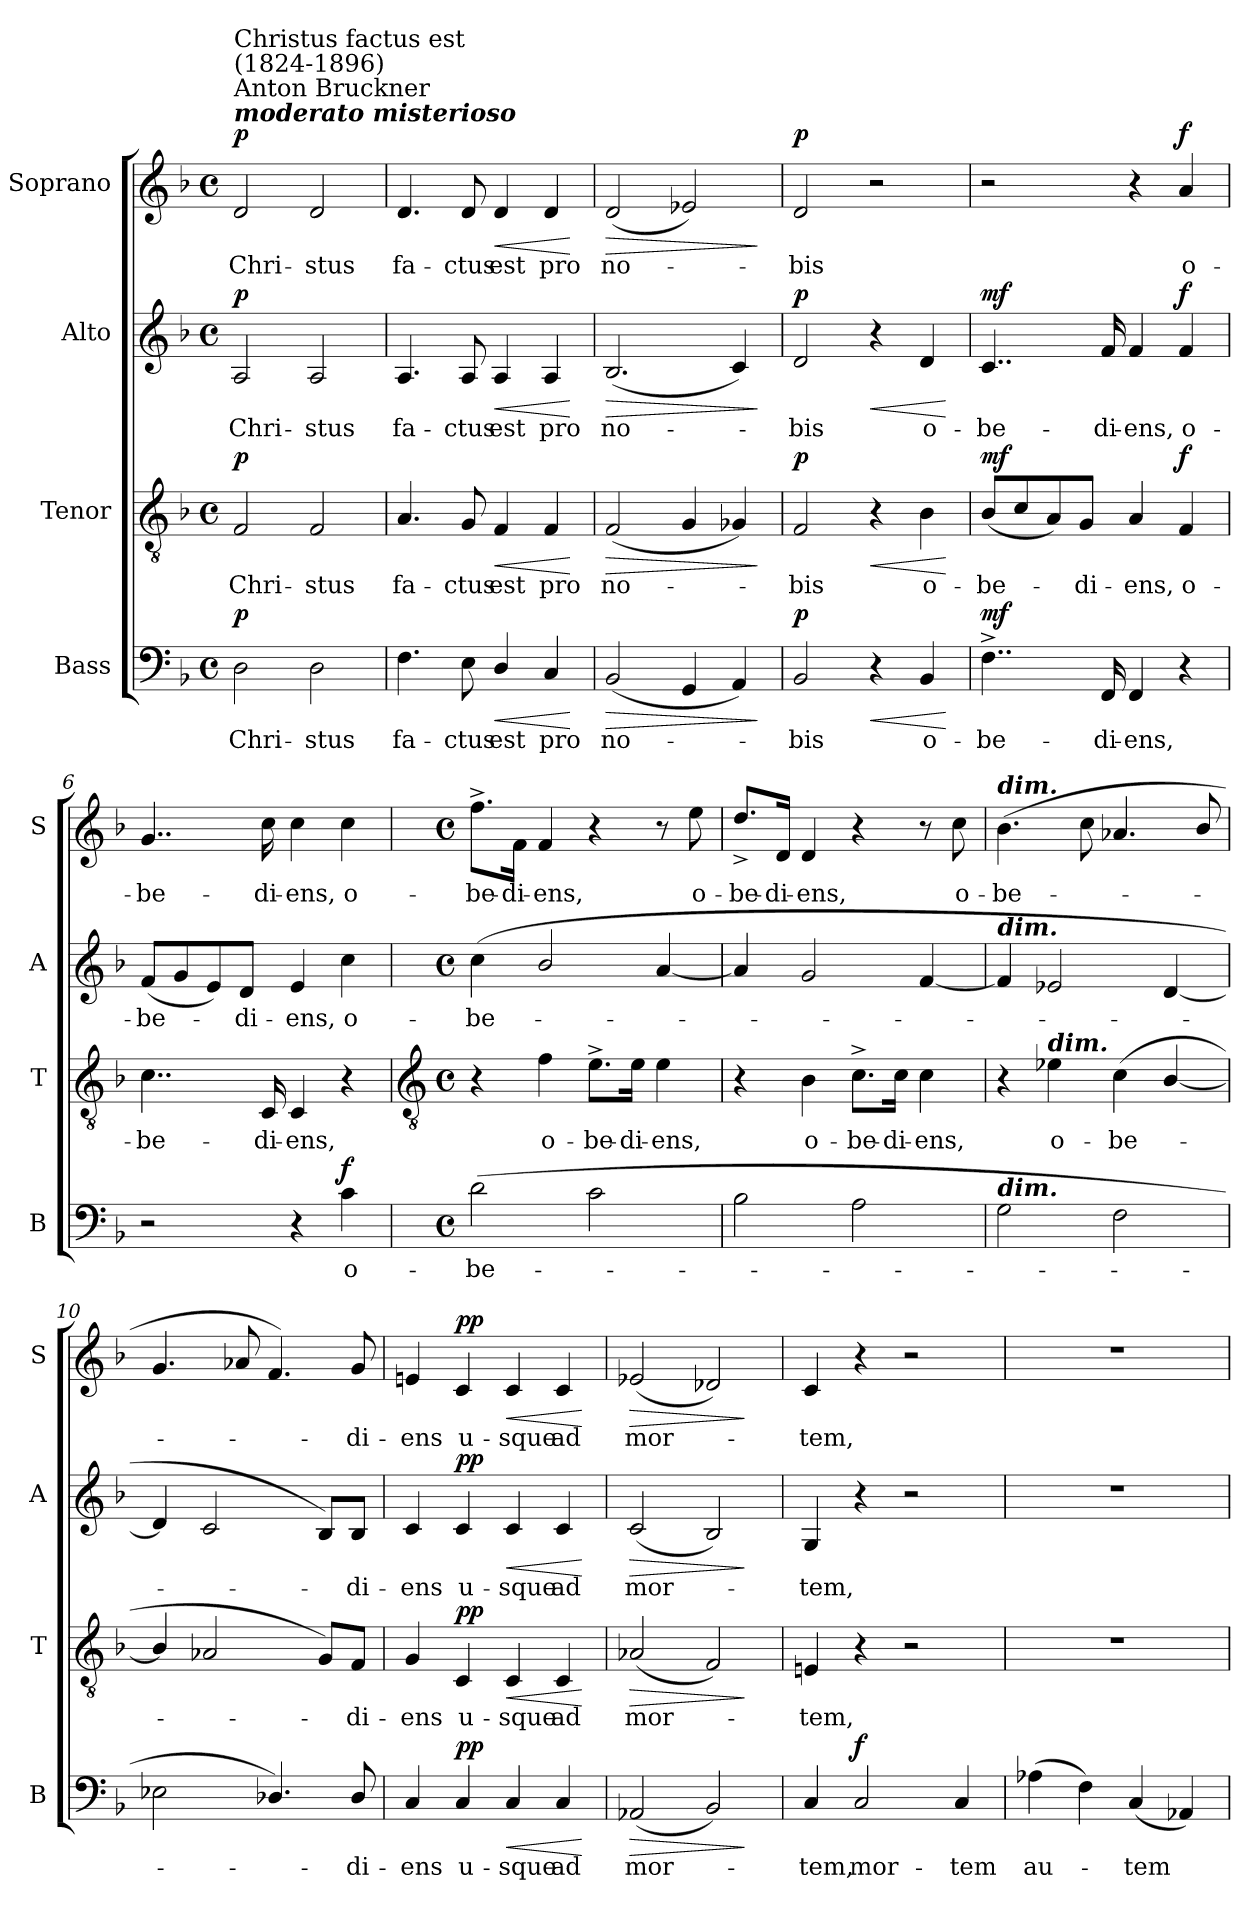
**kern	**text	**dynam	**kern	**text	**dynam	**kern	**text	**dynam	**kern	**text	**dynam
*part4	*part4	*part4	*part3	*part3	*part3	*part2	*part2	*part2	*part1	*part1	*part1
*staff4	*staff4	*staff4	*staff3	*staff3	*staff3	*staff2	*staff2	*staff2	*staff1	*staff1	*staff1
*I"Bass	*	*	*I"Tenor	*	*	*I"Alto	*	*	*I"Soprano	*	*
*I'B	*	*	*I'T	*	*	*I'A	*	*	*I'S	*	*
*clefF4	*	*	*clefGv2	*	*	*clefG2	*	*	*clefG2	*	*
*k[b-]	*	*	*k[b-]	*	*	*k[b-]	*	*	*k[b-]	*	*
*F:	*	*	*F:	*	*	*F:	*	*	*F:	*	*
*M4/4	*	*	*M4/4	*	*	*M4/4	*	*	*M4/4	*	*
*met(c)	*	*	*met(c)	*	*	*met(c)	*	*	*met(c)	*	*
*MM96	*	*	*MM96	*	*	*MM96	*	*	*MM96	*	*
=1	=1	=1	=1	=1	=1	=1	=1	=1	=1	=1	=1
!	!	!	!	!	!	!	!	!	!LO:TX:a:Bi:t=moderato misterioso	!	!
!	!	!	!	!	!	!	!	!	!LO:TX:a:t=Anton Bruckner	!	!
!	!	!	!	!	!	!	!	!	!LO:TX:a:t=(1824-1896)	!	!
!	!	!	!	!	!	!	!	!	!LO:TX:a:t=Christus factus est	!	!
!	!LO:LY:b	!LO:DY:b	!	!LO:LY:b	!LO:DY:b	!	!LO:LY:b	!LO:DY:b	!	!LO:LY:b	!LO:DY:b
2D\	Chri-	p	2F/	Chri-	p	2A/	Chri-	p	2d/	Chri-	p
!	!LO:LY:b	!	!	!LO:LY:b	!	!	!LO:LY:b	!	!	!LO:LY:b	!
2D\	-stus	.	2F/	-stus	.	2A/	-stus	.	2d/	-stus	.
=2	=2	=2	=2	=2	=2	=2	=2	=2	=2	=2	=2
!	!LO:LY:b	!	!	!LO:LY:b	!	!	!LO:LY:b	!	!	!LO:LY:b	!
4.F\	fa-	.	4.A/	fa-	.	4.A/	fa-	.	4.d/	fa-	.
!	!LO:LY:b	!	!	!LO:LY:b	!	!	!LO:LY:b	!	!	!LO:LY:b	!
8E\	-ctus	.	8G/	-ctus	.	8A/	-ctus	.	8d/	-ctus	.
!	!LO:LY:b	!LO:HP:b	!	!LO:LY:b	!LO:HP:b	!	!LO:LY:b	!LO:HP:b	!	!LO:LY:b	!LO:HP:b
4D/	est	<	4F/	est	<	4A/	est	<	4d/	est	<
!	!LO:LY:b	!	!	!LO:LY:b	!	!	!LO:LY:b	!	!	!LO:LY:b	!
4C/	pro	.	4F/	pro	.	4A/	pro	.	4d/	pro	.
.	.	[	.	.	[	.	.	[	.	.	[
=3	=3	=3	=3	=3	=3	=3	=3	=3	=3	=3	=3
!	!LO:LY:b	!LO:HP:b	!	!LO:LY:b	!LO:HP:b	!	!LO:LY:b	!LO:HP:b	!	!LO:LY:b	!LO:HP:b
(<2BB-/	no-	>	(<2F/	no-	>	(<2.B-/	no-	>	(<2d/	no-	>
4GG/	.	.	4G/	.	.	.	.	.	2e-X/)	.	.
4AA/)	.	.	4G-X/)	.	.	4c/)	.	.	.	.	.
.	.	]	.	.	]	.	.	]	.	.	]
=4	=4	=4	=4	=4	=4	=4	=4	=4	=4	=4	=4
!	!LO:LY:b	!LO:DY:b	!	!LO:LY:b	!LO:DY:b	!	!LO:LY:b	!LO:DY:b	!	!LO:LY:b	!LO:DY:b
2BB-/	bis	p	2F/	bis	p	2d/	bis	p	2d/	bis	p
!	!	!LO:HP:b	!	!	!LO:HP:b	!	!	!LO:HP:b	!	!	!
4r	.	<	4r	.	<	4r	.	<	2r	.	.
!	!LO:LY:b	!	!	!LO:LY:b	!	!	!LO:LY:b	!	!	!	!
4BB-/	o-	.	4B-\	o-	.	4d/	o-	.	.	.	.
.	.	[	.	.	[	.	.	[	.	.	.
=5	=5	=5	=5	=5	=5	=5	=5	=5	=5	=5	=5
!	!LO:LY:b	!LO:DY:b	!	!LO:LY:b	!LO:DY:b	!	!LO:LY:b	!LO:DY:b	!	!	!
4..F^\	be-	mf	(>8B-/L	be-	mf	4..c/	be-	mf	2r	.	.
.	.	.	8c/	.	.	.	.	.	.	.	.
.	.	.	8A/)	.	.	.	.	.	.	.	.
!	!	!	!	!LO:LY:b	!	!	!	!	!	!	!
.	.	.	8G/J	di-	.	.	.	.	.	.	.
!	!LO:LY:b	!	!	!	!	!	!LO:LY:b	!	!	!	!
16FF/	-di-	.	.	.	.	16f/	-di-	.	.	.	.
!	!LO:LY:b	!	!	!LO:LY:b	!	!	!LO:LY:b	!	!	!	!
4FF/	-ens,	.	4A/	-ens,	.	4f/	-ens,	.	4r	.	.
!	!	!	!	!LO:LY:b	!LO:DY:b	!	!LO:LY:b	!LO:DY:b	!	!LO:LY:b	!LO:DY:b
4r	.	.	4F/	o-	f	4f/	o-	f	4a/	o-	f
=6	=6	=6	=6	=6	=6	=6	=6	=6	=6	=6	=6
!	!	!	!	!LO:LY:b	!	!	!LO:LY:b	!	!	!LO:LY:b	!
2r	.	.	4..c\	-be-	.	(<8f/L	-be-	.	4..g/	-be-	.
.	.	.	.	.	.	8g/	.	.	.	.	.
.	.	.	.	.	.	8e/)	.	.	.	.	.
!	!	!	!	!	!	!	!LO:LY:b	!	!	!	!
.	.	.	.	.	.	8d/J	di-	.	.	.	.
!	!	!	!	!LO:LY:b	!	!	!	!	!	!LO:LY:b	!
.	.	.	16C/	-di-	.	.	.	.	16cc\	-di-	.
!	!	!	!	!LO:LY:b	!	!	!LO:LY:b	!	!	!LO:LY:b	!
4r	.	.	4C/	-ens,	.	4e/	-ens,	.	4cc\	-ens,	.
!	!LO:LY:b	!LO:DY:b	!	!	!	!	!LO:LY:b	!	!	!LO:LY:b	!
4c\	o-	f	4r	.	.	4cc\	o-	.	4cc\	o-	.
!!LO:LB:g=z
=7	=7	=7	=7	=7	=7	=7	=7	=7	=7	=7	=7
*	*	*	*clefGv2	*	*	*	*	*	*	*	*
*M4/4	*	*	*M4/4	*	*	*M4/4	*	*	*M4/4	*	*
*met(c)	*	*	*met(c)	*	*	*met(c)	*	*	*met(c)	*	*
!	!LO:LY:b	!	!	!	!	!	!LO:LY:b	!	!	!LO:LY:b	!
(>2d\	-be-	.	4r	.	.	(<4cc\	-be-	.	8.ff^\L	-be-	.
!	!	!	!	!	!	!	!	!	!	!LO:LY:b	!
.	.	.	.	.	.	.	.	.	16f\Jk	-di-	.
!	!	!	!	!LO:LY:b	!	!	!	!	!	!LO:LY:b	!
.	.	.	4f\	o-	.	2b-/	.	.	4f/	-ens,	.
!	!	!	!	!LO:LY:b	!	!	!	!	!	!	!
2c\	.	.	8.e^\L	-be-	.	.	.	.	4r	.	.
!	!	!	!	!LO:LY:b	!	!	!	!	!	!	!
.	.	.	16e\Jk	-di-	.	.	.	.	.	.	.
!	!	!	!	!LO:LY:b	!	!	!	!	!	!	!
.	.	.	4e\	-ens,	.	[4a/	.	.	8r	.	.
!	!	!	!	!	!	!	!	!	!	!LO:LY:b	!
.	.	.	.	.	.	.	.	.	8ee\	o-	.
=8	=8	=8	=8	=8	=8	=8	=8	=8	=8	=8	=8
!	!	!	!	!	!	!	!	!	!	!LO:LY:b	!
2B-\	.	.	4r	.	.	4a/]	.	.	8.dd^/L	-be-	.
!	!	!	!	!	!	!	!	!	!	!LO:LY:b	!
.	.	.	.	.	.	.	.	.	16d/Jk	-di-	.
!	!	!	!	!LO:LY:b	!	!	!	!	!	!LO:LY:b	!
.	.	.	4B-\	o-	.	2g/	.	.	4d/	-ens,	.
!	!	!	!	!LO:LY:b	!	!	!	!	!	!	!
2A\	.	.	8.c^\L	-be-	.	.	.	.	4r	.	.
!	!	!	!	!LO:LY:b	!	!	!	!	!	!	!
.	.	.	16c\Jk	-di-	.	.	.	.	.	.	.
!	!	!	!	!LO:LY:b	!	!	!	!	!	!	!
.	.	.	4c\	-ens,	.	[4f/	.	.	8r	.	.
!	!	!	!	!	!	!	!	!	!	!LO:LY:b	!
.	.	.	.	.	.	.	.	.	8cc\	o-	.
=9	=9	=9	=9	=9	=9	=9	=9	=9	=9	=9	=9
!	!	!	!	!	!	!	!	!	!LO:TX:a:Bi:t=dim.	!	!
!	!	!	!	!	!	!LO:TX:a:Bi:t=dim.	!	!	!	!	!
!LO:TX:a:Bi:t=dim.	!	!	!	!	!	!	!	!	!	!	!
!	!	!	!	!	!	!	!	!	!	!LO:LY:b	!
2G\	.	.	4r	.	.	4f/]	.	.	(<4.b-\	-be-	.
!	!	!	!LO:TX:a:Bi:t=dim.	!	!	!	!	!	!	!	!
!	!	!	!	!LO:LY:b	!	!	!	!	!	!	!
.	.	.	4e-X\	o-	.	2e-X/	.	.	.	.	.
.	.	.	.	.	.	.	.	.	8cc\	.	.
!	!	!	!	!LO:LY:b	!	!	!	!	!	!	!
2F\	.	.	(<4c\	-be-	.	.	.	.	4.a-X/	.	.
.	.	.	[4B-/	.	.	[4d/	.	.	.	.	.
.	.	.	.	.	.	.	.	.	8b-/	.	.
=10	=10	=10	=10	=10	=10	=10	=10	=10	=10	=10	=10
2E-X\	.	.	4B-/]	.	.	4d/]	.	.	4.g/	.	.
.	.	.	2A-X/	.	.	2c/	.	.	.	.	.
.	.	.	.	.	.	.	.	.	8a-X/	.	.
4.D-X/)	.	.	.	.	.	.	.	.	4.f/)	.	.
.	.	.	8G/L)	.	.	8B-/L)	.	.	.	.	.
!	!LO:LY:b	!	!	!LO:LY:b	!	!	!LO:LY:b	!	!	!LO:LY:b	!
8D-/	di-	.	8F/J	di-	.	8B-/J	di-	.	8g/	di-	.
=11	=11	=11	=11	=11	=11	=11	=11	=11	=11	=11	=11
!	!LO:LY:b	!	!	!LO:LY:b	!	!	!LO:LY:b	!	!	!LO:LY:b	!
4C/	-ens	.	4G/	-ens	.	4c/	-ens	.	4en/	-ens	.
!	!LO:LY:b	!LO:DY:b	!	!LO:LY:b	!LO:DY:b	!	!LO:LY:b	!LO:DY:b	!	!LO:LY:b	!LO:DY:b
4C/	u-	pp	4C/	u-	pp	4c/	u-	pp	4c/	u-	pp
!	!LO:LY:b	!LO:HP:b	!	!LO:LY:b	!LO:HP:b	!	!LO:LY:b	!LO:HP:b	!	!LO:LY:b	!LO:HP:b
4C/	-sque	<	4C/	-sque	<	4c/	-sque	<	4c/	-sque	<
!	!LO:LY:b	!	!	!LO:LY:b	!	!	!LO:LY:b	!	!	!LO:LY:b	!
4C/	ad	.	4C/	ad	.	4c/	ad	.	4c/	ad	.
.	.	[	.	.	[	.	.	[	.	.	[
!!LO:PB:g=z
=12	=12	=12	=12	=12	=12	=12	=12	=12	=12	=12	=12
!	!LO:LY:b	!LO:HP:b	!	!LO:LY:b	!LO:HP:b	!	!LO:LY:b	!LO:HP:b	!	!LO:LY:b	!LO:HP:b
(<2AA-X/	mor-	>	(<2A-X/	mor-	>	(<2c/	mor-	>	(<2e-X/	mor-	>
2BB-/)	.	.	2F/)	.	.	2B-/)	.	.	2d-X/)	.	.
.	.	]	.	.	]	.	.	]	.	.	]
=13	=13	=13	=13	=13	=13	=13	=13	=13	=13	=13	=13
!	!LO:LY:b	!	!	!LO:LY:b	!	!	!LO:LY:b	!	!	!LO:LY:b	!
4C/	tem,	.	4Eni/	tem,	.	4G/	tem,	.	4c/	tem,	.
!	!LO:LY:b	!LO:DY:b	!	!	!	!	!	!	!	!	!
2C/	mor-	f	4r	.	.	4r	.	.	4r	.	.
.	.	.	2r	.	.	2r	.	.	2r	.	.
!	!LO:LY:b	!	!	!	!	!	!	!	!	!	!
4C/	-tem	.	.	.	.	.	.	.	.	.	.
=14	=14	=14	=14	=14	=14	=14	=14	=14	=14	=14	=14
!	!LO:LY:b	!	!	!	!	!	!	!	!	!	!
(>4A-X\	au-	.	1r	.	.	1r	.	.	1r	.	.
4F\)	.	.	.	.	.	.	.	.	.	.	.
!	!LO:LY:b	!	!	!	!	!	!	!	!	!	!
(<4C/	tem	.	.	.	.	.	.	.	.	.	.
4AA-X/)	.	.	.	.	.	.	.	.	.	.	.
=	=	=	=	=	=	=	=	=	=	=	=
*-	*-	*-	*-	*-	*-	*-	*-	*-	*-	*-	*-
